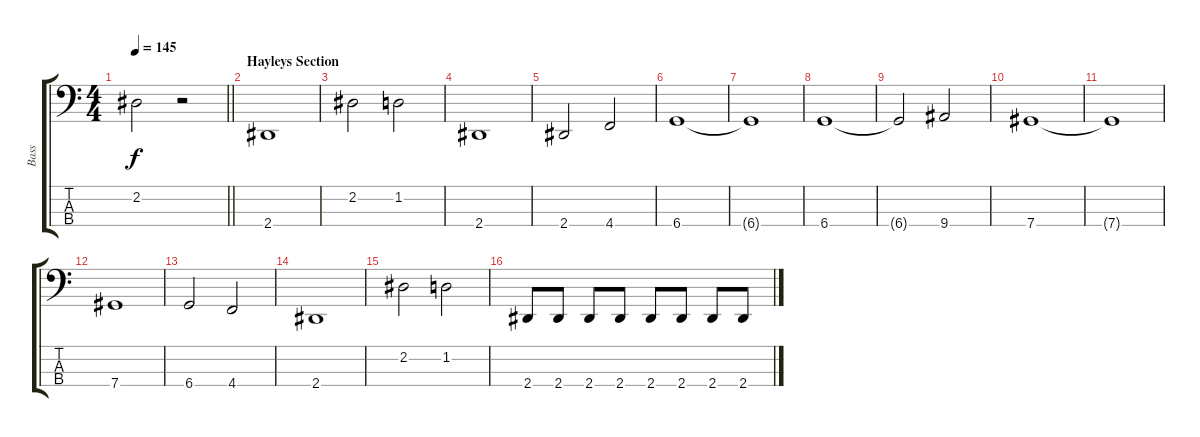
\track ("Bass" "Bass") {instrument electricbasspick}
\staff {score tabs}
\tuning (Gb2 Db2 Ab1 Db1) {hide}
\ts (4 4)
\tempo 145
\clef f4
\barLineRight lightlight
\ks c
2.2.2{dy f} r.2 |
\section ("" "Hayleys Section")
2.4.1 |
2.2.2 1.2.2 |
2.4.1 |
2.4.2 4.4.2 |
6.4.1 |
6.4{t}.1 |
6.4.1 |
6.4{t}.2 9.4.2 |
7.4.1 |
7.4{t}.1 |
7.4.1 |
6.4.2 4.4.2 |
2.4.1 |
2.2.2 1.2.2 |
2.4.8 2.4.8 2.4.8 2.4.8 2.4.8 2.4.8 2.4.8 2.4.8
